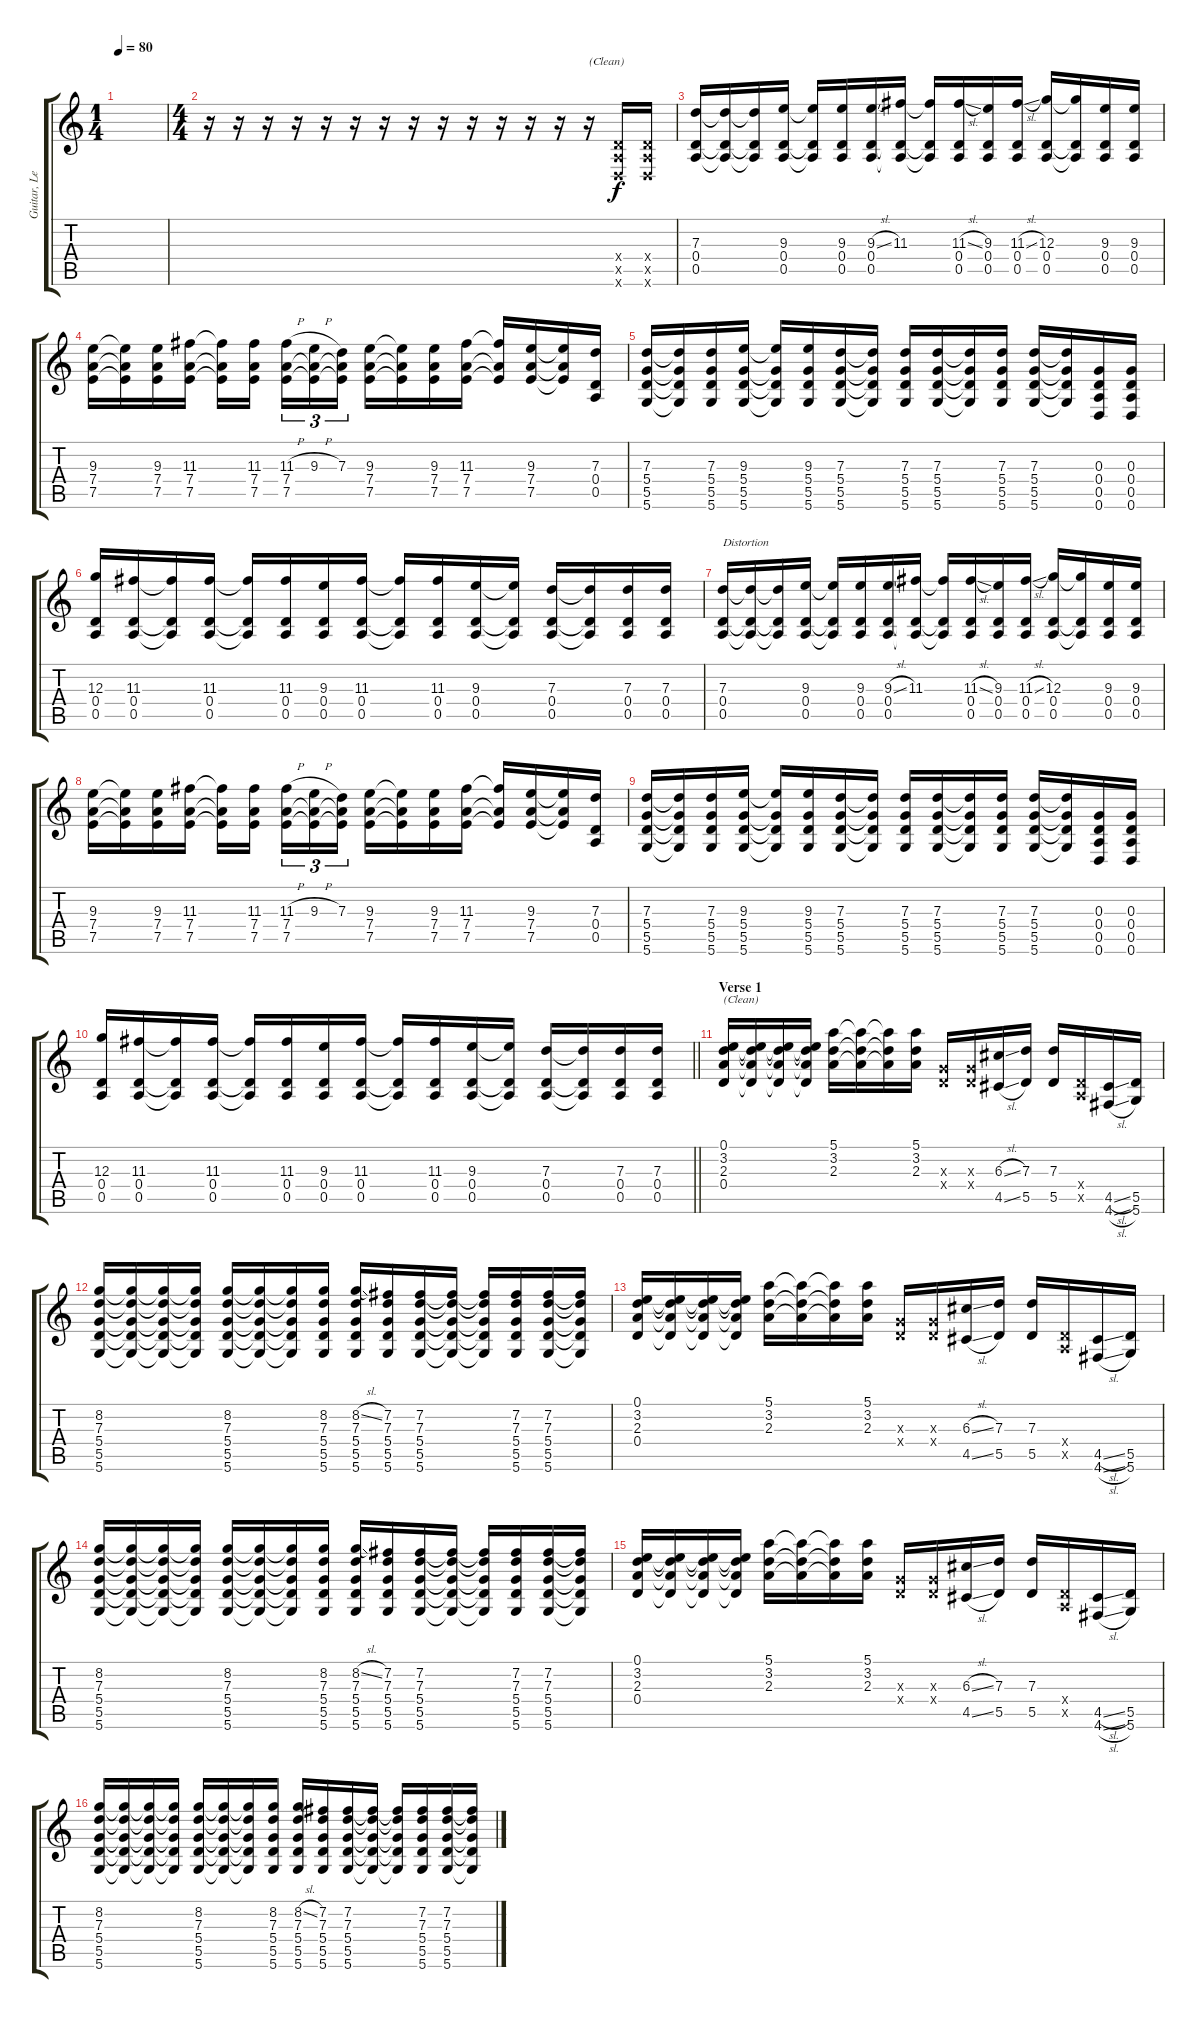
\track ("Guitar, Lead" "Guitar, Le") {instrument acousticguitarsteel}
\staff {score tabs}
\tuning (E4 B3 G3 D3 A2 D2) {hide}
\ts (1 4)
\tempo 80
\clef g2
\ks c
|
\ts (4 4)
r.16 r.16 r.16 r.16 r.16 r.16 r.16 r.16 r.16 r.16 r.16 r.16 r.16 r.16{txt "(Clean)"} (0.4{x} 0.5{x} 0.6{x}).16 (0.4{x} 0.5{x} 0.6{x}).16 |
(7.3 0.4 0.5).16 (7.3{t} 0.4{t} 0.5{t}).16 (7.3{t} 0.4{t} 0.5{t}).16 (9.3 0.4 0.5).16 (9.3{t} 0.4{t} 0.5{t}).16 (9.3 0.4 0.5).16 (9.3{sl} 0.4 0.5).16 (11.3 0.4{t} 0.5{t}).16 (11.3{t} 0.4{t} 0.5{t}).16 (11.3{sl} 0.4 0.5).16 (9.3 0.4 0.5).16 (11.3{sl} 0.4 0.5).16 (12.3 0.4 0.5).16 (12.3{t} 0.4{t} 0.5{t}).16 (9.3 0.4 0.5).16 (9.3 0.4 0.5).16 |
(9.3 7.4 7.5).16 (9.3{t} 7.4{t} 7.5{t}).16 (9.3 7.4 7.5).16 (11.3 7.4 7.5).16 (11.3{t} 7.4{t} 7.5{t}).16 (11.3 7.4 7.5).16{beam splitsecondary} (11.3{h} 7.4 7.5).16{tu (3 2)} (9.3{h} 7.4{t} 7.5{t}).16{tu (3 2)} (7.3 7.4{t} 7.5{t}).16{tu (3 2)} (9.3 7.4 7.5).16 (9.3{t} 7.4{t} 7.5{t}).16 (9.3 7.4 7.5).16 (11.3 7.4 7.5).16 (11.3{t} 7.4{t} 7.5{t}).16 (9.3 7.4 7.5).16 (9.3{t} 7.4{t} 7.5{t}).16 (7.3 0.4 0.5).16 |
(7.3 5.4 5.5 5.6).16 (7.3{t} 5.4{t} 5.5{t} 5.6{t}).16 (7.3 5.4 5.5 5.6).16 (9.3 5.4 5.5 5.6).16 (9.3{t} 5.4{t} 5.5{t} 5.6{t}).16 (9.3 5.4 5.5 5.6).16 (7.3 5.4 5.5 5.6).16 (7.3{t} 5.4{t} 5.5{t} 5.6{t}).16 (7.3 5.4 5.5 5.6).16 (7.3 5.4 5.5 5.6).16 (7.3{t} 5.4{t} 5.5{t} 5.6{t}).16 (7.3 5.4 5.5 5.6).16 (7.3 5.4 5.5 5.6).16 (7.3{t} 5.4{t} 5.5{t} 5.6{t}).16 (0.3 0.4 0.5 0.6).16 (0.3 0.4 0.5 0.6).16 |
(12.3 0.4 0.5).16 (11.3 0.4 0.5).16 (11.3{t} 0.4{t} 0.5{t}).16 (11.3 0.4 0.5).16 (11.3{t} 0.4{t} 0.5{t}).16 (11.3 0.4 0.5).16 (9.3 0.4 0.5).16 (11.3 0.4 0.5).16 (11.3{t} 0.4{t} 0.5{t}).16 (11.3 0.4 0.5).16 (9.3 0.4 0.5).16 (9.3{t} 0.4{t} 0.5{t}).16 (7.3 0.4 0.5).16 (7.3{t} 0.4{t} 0.5{t}).16 (7.3 0.4 0.5).16 (7.3 0.4 0.5).16 |
(7.3 0.4 0.5).16{txt "Distortion" instrument distortionguitar} (7.3{t} 0.4{t} 0.5{t}).16 (7.3{t} 0.4{t} 0.5{t}).16 (9.3 0.4 0.5).16 (9.3{t} 0.4{t} 0.5{t}).16 (9.3 0.4 0.5).16 (9.3{sl} 0.4 0.5).16 (11.3 0.4{t} 0.5{t}).16 (11.3{t} 0.4{t} 0.5{t}).16 (11.3{sl} 0.4 0.5).16 (9.3 0.4 0.5).16 (11.3{sl} 0.4 0.5).16 (12.3 0.4 0.5).16 (12.3{t} 0.4{t} 0.5{t}).16 (9.3 0.4 0.5).16 (9.3 0.4 0.5).16 |
(9.3 7.4 7.5).16 (9.3{t} 7.4{t} 7.5{t}).16 (9.3 7.4 7.5).16 (11.3 7.4 7.5).16 (11.3{t} 7.4{t} 7.5{t}).16 (11.3 7.4 7.5).16{beam splitsecondary} (11.3{h} 7.4 7.5).16{tu (3 2)} (9.3{h} 7.4{t} 7.5{t}).16{tu (3 2)} (7.3 7.4{t} 7.5{t}).16{tu (3 2)} (9.3 7.4 7.5).16 (9.3{t} 7.4{t} 7.5{t}).16 (9.3 7.4 7.5).16 (11.3 7.4 7.5).16 (11.3{t} 7.4{t} 7.5{t}).16 (9.3 7.4 7.5).16 (9.3{t} 7.4{t} 7.5{t}).16 (7.3 0.4 0.5).16 |
(7.3 5.4 5.5 5.6).16 (7.3{t} 5.4{t} 5.5{t} 5.6{t}).16 (7.3 5.4 5.5 5.6).16 (9.3 5.4 5.5 5.6).16 (9.3{t} 5.4{t} 5.5{t} 5.6{t}).16 (9.3 5.4 5.5 5.6).16 (7.3 5.4 5.5 5.6).16 (7.3{t} 5.4{t} 5.5{t} 5.6{t}).16 (7.3 5.4 5.5 5.6).16 (7.3 5.4 5.5 5.6).16 (7.3{t} 5.4{t} 5.5{t} 5.6{t}).16 (7.3 5.4 5.5 5.6).16 (7.3 5.4 5.5 5.6).16 (7.3{t} 5.4{t} 5.5{t} 5.6{t}).16 (0.3 0.4 0.5 0.6).16 (0.3 0.4 0.5 0.6).16 |
\barLineRight lightlight
(12.3 0.4 0.5).16 (11.3 0.4 0.5).16 (11.3{t} 0.4{t} 0.5{t}).16 (11.3 0.4 0.5).16 (11.3{t} 0.4{t} 0.5{t}).16 (11.3 0.4 0.5).16 (9.3 0.4 0.5).16 (11.3 0.4 0.5).16 (11.3{t} 0.4{t} 0.5{t}).16 (11.3 0.4 0.5).16 (9.3 0.4 0.5).16 (9.3{t} 0.4{t} 0.5{t}).16 (7.3 0.4 0.5).16 (7.3{t} 0.4{t} 0.5{t}).16 (7.3 0.4 0.5).16 (7.3 0.4 0.5).16 |
\section ("" "Verse 1")
(0.1 3.2 2.3 0.4).16{txt "(Clean)" instrument acousticguitarsteel} (0.1{t} 3.2{t} 2.3{t} 0.4{t}).16 (0.1{t} 3.2{t} 2.3{t} 0.4{t}).16 (0.1{t} 3.2{t} 2.3{t} 0.4{t}).16 (5.1 3.2 2.3).16 (5.1{t} 3.2{t} 2.3{t}).16 (5.1{t} 3.2{t} 2.3{t}).16 (5.1 3.2 2.3).16 (0.3{x} 0.4{x}).16 (0.3{x} 0.4{x}).16 (6.3{sl} 4.5{sl}).16 (7.3 5.5).16 (7.3 5.5).16 (0.4{x} 0.5{x}).16 (4.5{sl} 4.6{sl}).16 (5.5 5.6).16 |
(8.2 7.3 5.4 5.5 5.6).16 (8.2{t} 7.3{t} 5.4{t} 5.5{t} 5.6{t}).16 (8.2{t} 7.3{t} 5.4{t} 5.5{t} 5.6{t}).16 (8.2{t} 7.3{t} 5.4{t} 5.5{t} 5.6{t}).16 (8.2 7.3 5.4 5.5 5.6).16 (8.2{t} 7.3{t} 5.4{t} 5.5{t} 5.6{t}).16 (8.2{t} 7.3{t} 5.4{t} 5.5{t} 5.6{t}).16 (8.2 7.3 5.4 5.5 5.6).16 (8.2{sl} 7.3 5.4 5.5 5.6).16 (7.2 7.3 5.4 5.5 5.6).16 (7.2 7.3 5.4 5.5 5.6).16 (7.2{t} 7.3{t} 5.4{t} 5.5{t} 5.6{t}).16 (7.2{t} 7.3{t} 5.4{t} 5.5{t} 5.6{t}).16 (7.2 7.3 5.4 5.5 5.6).16 (7.2 7.3 5.4 5.5 5.6).16 (7.2{t} 7.3{t} 5.4{t} 5.5{t} 5.6{t}).16 |
(0.1 3.2 2.3 0.4).16 (0.1{t} 3.2{t} 2.3{t} 0.4{t}).16 (0.1{t} 3.2{t} 2.3{t} 0.4{t}).16 (0.1{t} 3.2{t} 2.3{t} 0.4{t}).16 (5.1 3.2 2.3).16 (5.1{t} 3.2{t} 2.3{t}).16 (5.1{t} 3.2{t} 2.3{t}).16 (5.1 3.2 2.3).16 (0.3{x} 0.4{x}).16 (0.3{x} 0.4{x}).16 (6.3{sl} 4.5{sl}).16 (7.3 5.5).16 (7.3 5.5).16 (0.4{x} 0.5{x}).16 (4.5{sl} 4.6{sl}).16 (5.5 5.6).16 |
(8.2 7.3 5.4 5.5 5.6).16 (8.2{t} 7.3{t} 5.4{t} 5.5{t} 5.6{t}).16 (8.2{t} 7.3{t} 5.4{t} 5.5{t} 5.6{t}).16 (8.2{t} 7.3{t} 5.4{t} 5.5{t} 5.6{t}).16 (8.2 7.3 5.4 5.5 5.6).16 (8.2{t} 7.3{t} 5.4{t} 5.5{t} 5.6{t}).16 (8.2{t} 7.3{t} 5.4{t} 5.5{t} 5.6{t}).16 (8.2 7.3 5.4 5.5 5.6).16 (8.2{sl} 7.3 5.4 5.5 5.6).16 (7.2 7.3 5.4 5.5 5.6).16 (7.2 7.3 5.4 5.5 5.6).16 (7.2{t} 7.3{t} 5.4{t} 5.5{t} 5.6{t}).16 (7.2{t} 7.3{t} 5.4{t} 5.5{t} 5.6{t}).16 (7.2 7.3 5.4 5.5 5.6).16 (7.2 7.3 5.4 5.5 5.6).16 (7.2{t} 7.3{t} 5.4{t} 5.5{t} 5.6{t}).16 |
(0.1 3.2 2.3 0.4).16 (0.1{t} 3.2{t} 2.3{t} 0.4{t}).16 (0.1{t} 3.2{t} 2.3{t} 0.4{t}).16 (0.1{t} 3.2{t} 2.3{t} 0.4{t}).16 (5.1 3.2 2.3).16 (5.1{t} 3.2{t} 2.3{t}).16 (5.1{t} 3.2{t} 2.3{t}).16 (5.1 3.2 2.3).16 (0.3{x} 0.4{x}).16 (0.3{x} 0.4{x}).16 (6.3{sl} 4.5{sl}).16 (7.3 5.5).16 (7.3 5.5).16 (0.4{x} 0.5{x}).16 (4.5{sl} 4.6{sl}).16 (5.5 5.6).16 |
(8.2 7.3 5.4 5.5 5.6).16 (8.2{t} 7.3{t} 5.4{t} 5.5{t} 5.6{t}).16 (8.2{t} 7.3{t} 5.4{t} 5.5{t} 5.6{t}).16 (8.2{t} 7.3{t} 5.4{t} 5.5{t} 5.6{t}).16 (8.2 7.3 5.4 5.5 5.6).16 (8.2{t} 7.3{t} 5.4{t} 5.5{t} 5.6{t}).16 (8.2{t} 7.3{t} 5.4{t} 5.5{t} 5.6{t}).16 (8.2 7.3 5.4 5.5 5.6).16 (8.2{sl} 7.3 5.4 5.5 5.6).16 (7.2 7.3 5.4 5.5 5.6).16 (7.2 7.3 5.4 5.5 5.6).16 (7.2{t} 7.3{t} 5.4{t} 5.5{t} 5.6{t}).16 (7.2{t} 7.3{t} 5.4{t} 5.5{t} 5.6{t}).16 (7.2 7.3 5.4 5.5 5.6).16 (7.2 7.3 5.4 5.5 5.6).16 (7.2{t} 7.3{t} 5.4{t} 5.5{t} 5.6{t}).16
